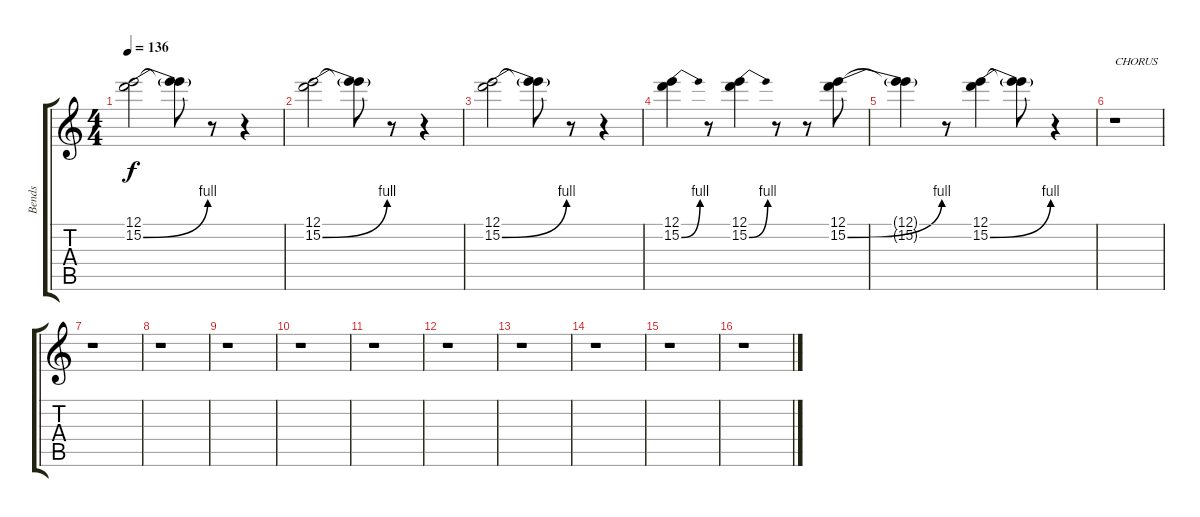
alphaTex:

\track ("Bends" "Bends") {instrument distortionguitar}
\staff {score tabs}
\tuning (E4 B3 G3 D3 A2 E2) {hide}
\ts (4 4)
\tempo 136
\clef g2
\ks c
(12.1 15.2{be (bend 0 0 60 4)}).2{dy f} (12.1{t} 15.2{t}).8 r.8 r.4 |
(12.1 15.2{be (bend 0 0 60 4)}).2 (12.1{t} 15.2{t}).8 r.8 r.4 |
(12.1 15.2{be (bend 0 0 60 4)}).2 (12.1{t} 15.2{t}).8 r.8 r.4 |
(12.1 15.2{be (bend 0 0 60 4)}).4 r.8 (12.1 15.2{be (bend 0 0 60 4)}).4 r.8 r.8 (12.1 15.2{be (bend 0 0 60 4)}).8 |
(12.1{t} 15.2{t}).4 r.8 (12.1 15.2{be (bend 0 0 60 4)}).4 (12.1{t} 15.2{t}).8 r.4 |
r.1{txt "CHORUS"} |
r.1 |
r.1 |
r.1 |
r.1 |
r.1 |
r.1 |
r.1 |
r.1 |
r.1 |
r.1
